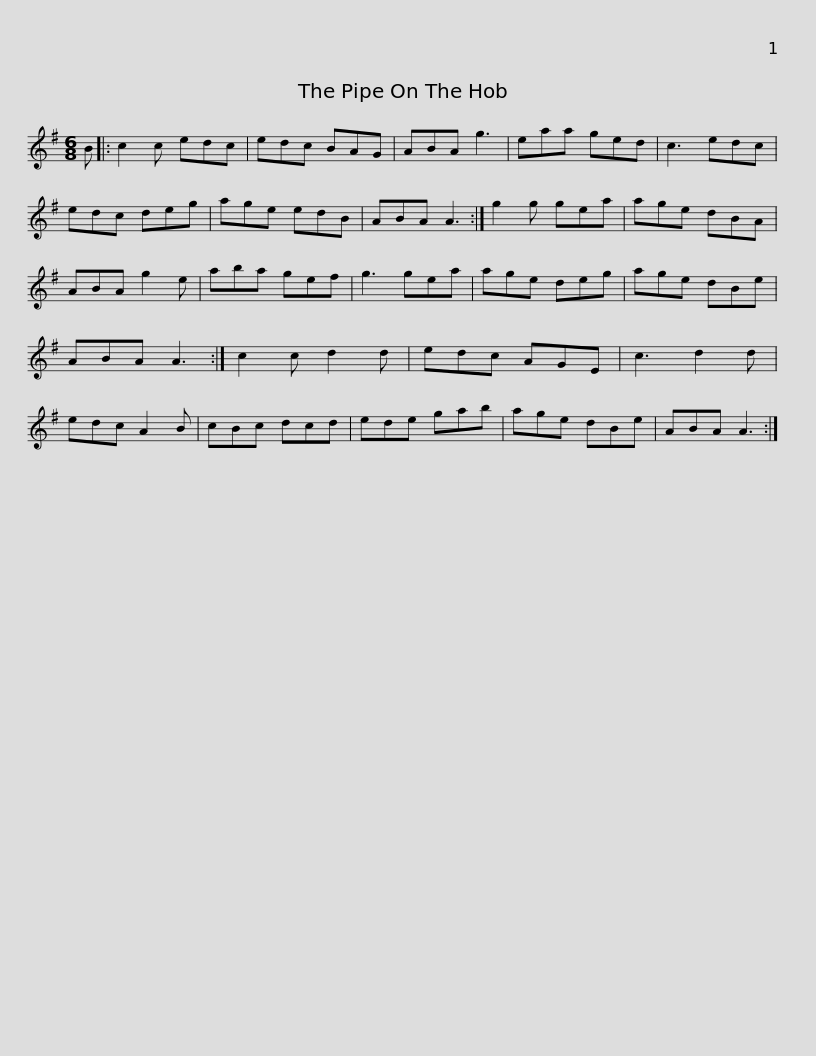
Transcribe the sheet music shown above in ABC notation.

X:1
L:1/8
M:6/8
I:linebreak $
K:G
V:1 treble
V:1
 B |: c2 c edc | edc BAG | ABA g3 | eaa ged | %5
 c3 edc | edc deg | age edB |$ ABA A3 :| g2 g gea | %10
 age dBA | ABA g2 e | aba gef | g3 gea | age deg | %15
 age dBe |$ ABA A3 :| c2 c d2 d | edc AGE | c3 d2 d | %20
 edc A2 B | cBc dcd | ede gab | age dBe |$ ABA A3 :| %25
